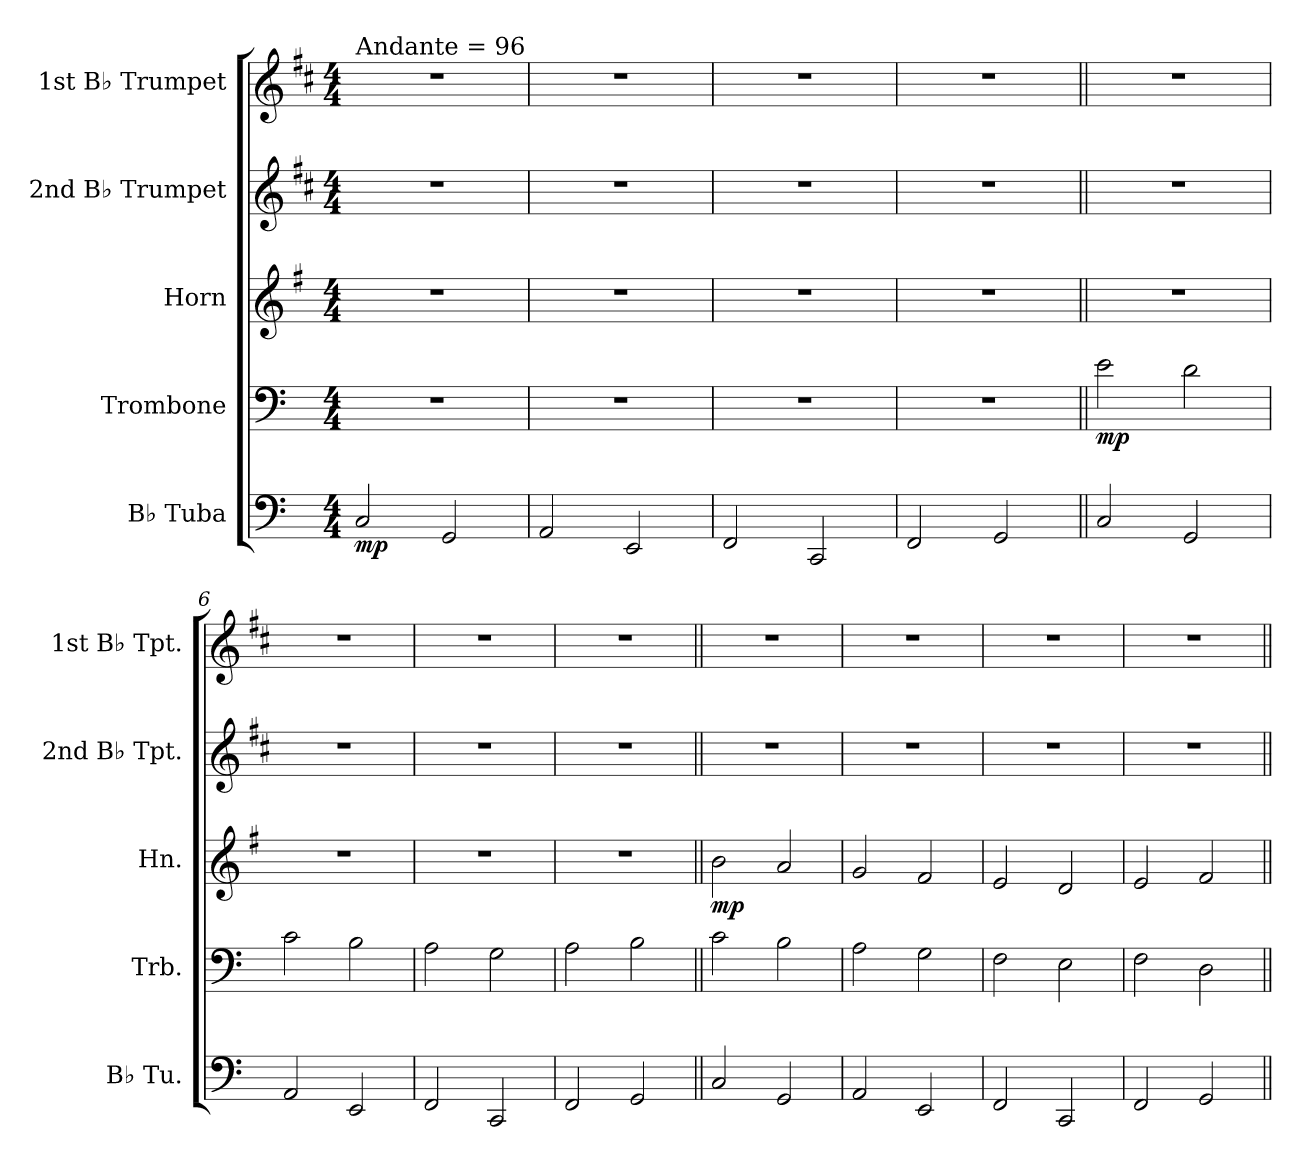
**kern	**dynam	**kern	**dynam	**kern	**dynam	**kern	**kern
*part5	*part5	*part4	*part4	*part3	*part3	*part2	*part1
*staff5	*staff5	*staff4	*staff4	*staff3	*staff3	*staff2	*staff1
*I"B♭ Tuba	*	*I"Trombone	*	*I"Horn	*	*I"2nd B♭ Trumpet	*I"1st B♭ Trumpet
*I'B♭ Tu.	*	*I'Trb.	*	*I'Hn.	*	*I'2nd B♭ Tpt.	*I'1st B♭ Tpt.
*clefF4	*	*clefF4	*	*clefG2	*	*clefG2	*clefG2
*	*	*	*	*ITrd4c7	*	*ITrd1c2	*ITrd1c2
*k[]	*	*k[]	*	*k[]	*	*k[]	*k[]
*C:	*	*C:	*	*C:	*	*C:	*C:
*M4/4	*	*M4/4	*	*M4/4	*	*M4/4	*M4/4
=1	=1	=1	=1	=1	=1	=1	=1
!	!	!	!	!	!	!	!LO:TX:a:t=Andante   = 96
!	!LO:DY:b	!	!	!	!	!	!
2C/	mp	1r	.	1r	.	1r	1r
2GG/	.	.	.	.	.	.	.
=2	=2	=2	=2	=2	=2	=2	=2
2AA/	.	1r	.	1r	.	1r	1r
2EE/	.	.	.	.	.	.	.
=3	=3	=3	=3	=3	=3	=3	=3
2FF/	.	1r	.	1r	.	1r	1r
2CC/	.	.	.	.	.	.	.
=4	=4	=4	=4	=4	=4	=4	=4
2FF/	.	1r	.	1r	.	1r	1r
2GG/	.	.	.	.	.	.	.
=5||	=5||	=5||	=5||	=5||	=5||	=5||	=5||
!	!	!	!LO:DY:b	!	!	!	!
2C/	.	2e\	mp	1r	.	1r	1r
2GG/	.	2d\	.	.	.	.	.
=6	=6	=6	=6	=6	=6	=6	=6
2AA/	.	2c\	.	1r	.	1r	1r
2EE/	.	2B\	.	.	.	.	.
=7	=7	=7	=7	=7	=7	=7	=7
2FF/	.	2A\	.	1r	.	1r	1r
2CC/	.	2G\	.	.	.	.	.
=8	=8	=8	=8	=8	=8	=8	=8
2FF/	.	2A\	.	1r	.	1r	1r
2GG/	.	2B\	.	.	.	.	.
=9||	=9||	=9||	=9||	=9||	=9||	=9||	=9||
!	!	!	!	!	!LO:DY:b	!	!
2C/	.	2c\	.	2e\	mp	1r	1r
2GG/	.	2B\	.	2d/	.	.	.
=10	=10	=10	=10	=10	=10	=10	=10
2AA/	.	2A\	.	2c/	.	1r	1r
2EE/	.	2G\	.	2B/	.	.	.
=11	=11	=11	=11	=11	=11	=11	=11
2FF/	.	2F\	.	2A/	.	1r	1r
2CC/	.	2E\	.	2G/	.	.	.
!!LO:LB:g=z
=12	=12	=12	=12	=12	=12	=12	=12
2FF/	.	2F\	.	2A/	.	1r	1r
2GG/	.	2D\	.	2B/	.	.	.
=||	=||	=||	=||	=||	=||	=||	=||
*-	*-	*-	*-	*-	*-	*-	*-
